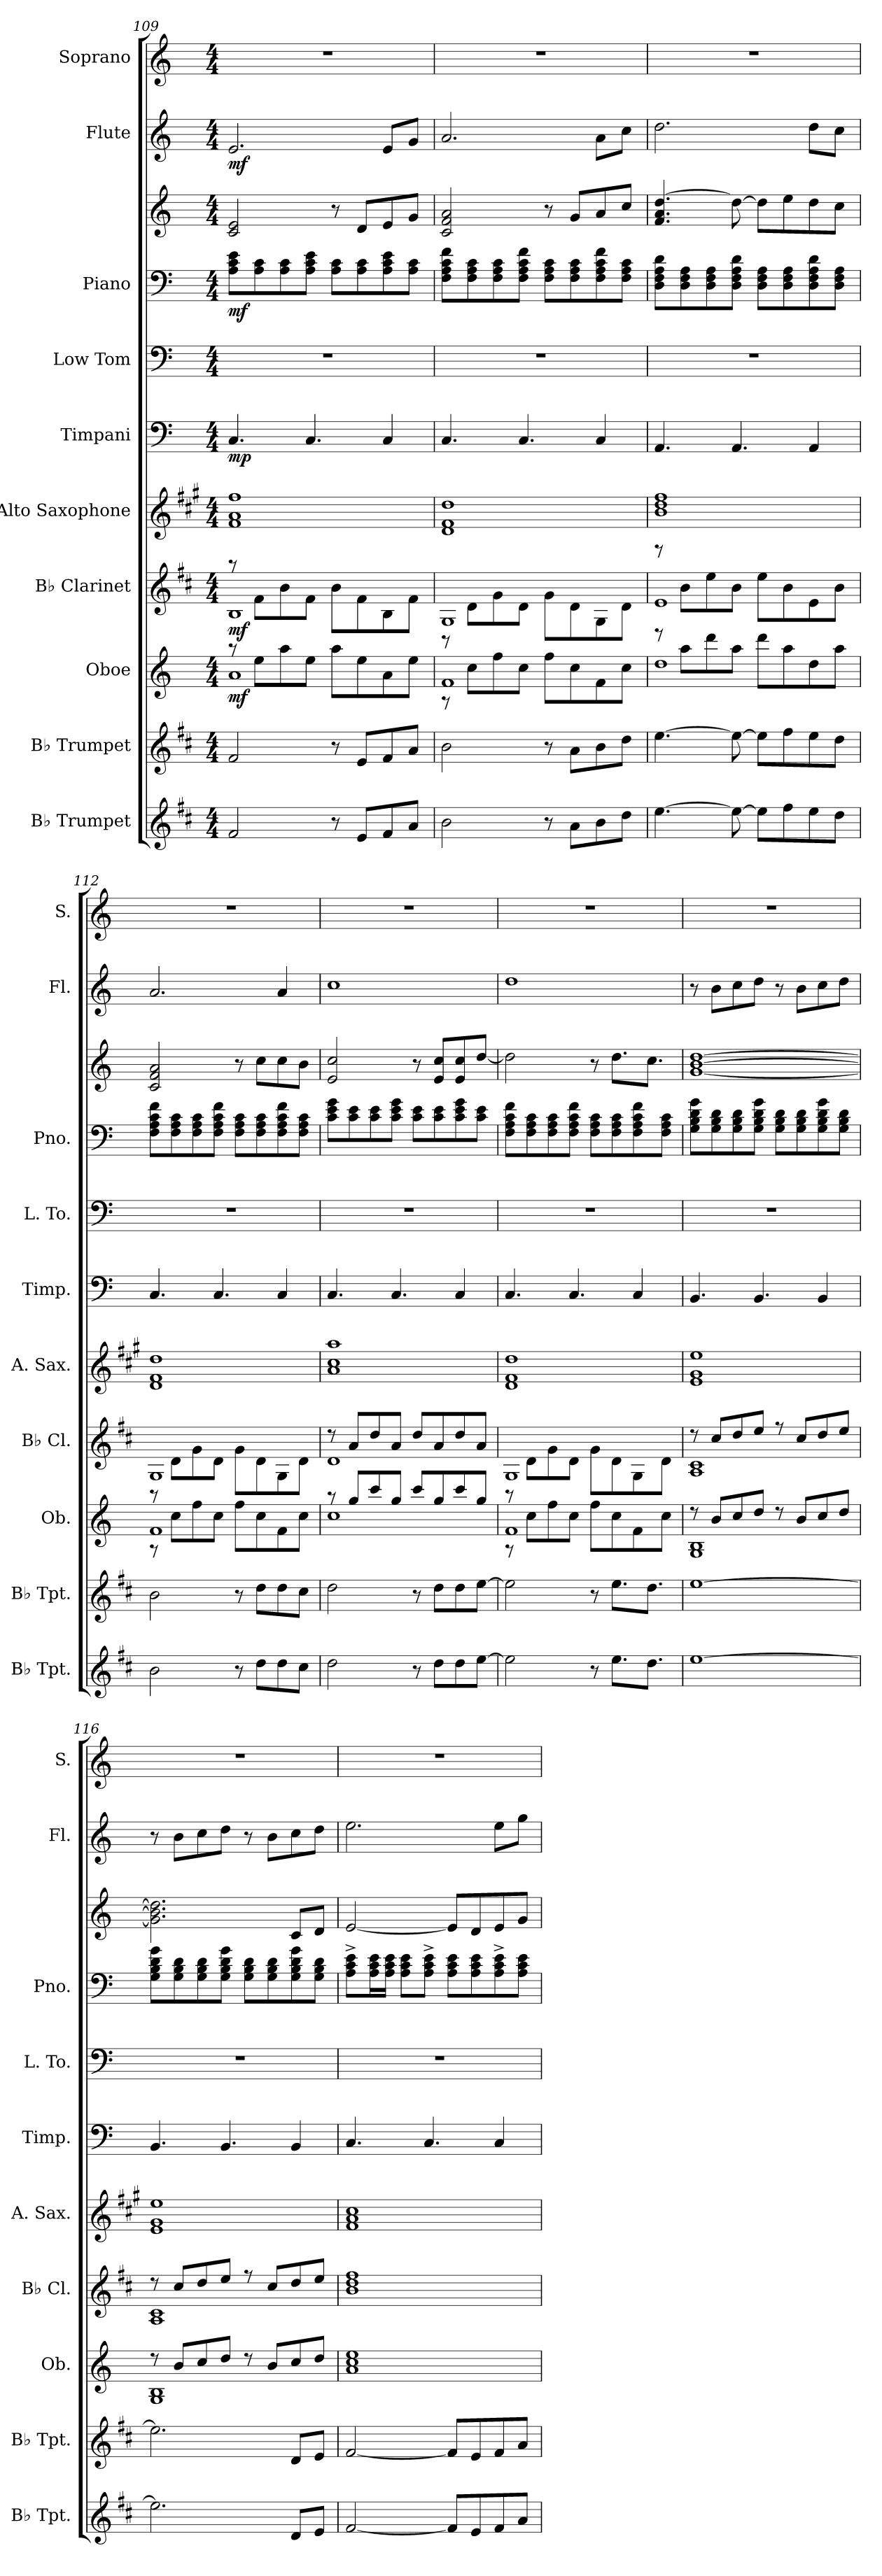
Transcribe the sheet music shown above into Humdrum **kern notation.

**kern	**kern	**kern	**dynam	**kern	**dynam	**kern	**kern	**dynam	**kern	**kern	**kern	**dynam	**kern	**dynam	**kern
*part10	*part9	*part8	*part8	*part7	*part7	*part6	*part5	*part5	*part4	*part3	*part3	*part3	*part2	*part2	*part1
*staff11	*staff10	*staff9	*staff9	*staff8	*staff8	*staff7	*staff6	*staff6	*staff5	*staff4	*staff3	*staff3/4	*staff2	*staff2	*staff1
*I"B♭ Trumpet	*I"B♭ Trumpet	*I"Oboe	*	*I"B♭ Clarinet	*	*I"Alto Saxophone	*I"Timpani	*	*I"Low Tom	*I"Piano	*	*	*I"Flute	*	*I"Soprano
*I'B♭ Tpt.	*I'B♭ Tpt.	*I'Ob.	*	*I'B♭ Cl.	*	*I'A. Sax.	*I'Timp.	*	*I'L. To.	*I'Pno.	*	*	*I'Fl.	*	*I'S.
*clefG2	*clefG2	*clefG2	*	*clefG2	*	*clefG2	*clefF4	*	*clefF4	*clefF4	*clefG2	*	*clefG2	*	*clefG2
*ITrd1c2	*ITrd1c2	*	*	*ITrd1c2	*	*ITrd5c9	*	*	*	*	*	*	*	*	*
*k[]	*k[]	*k[]	*	*k[]	*	*k[]	*k[]	*	*k[]	*k[]	*k[]	*	*k[]	*	*k[]
*M4/4	*M4/4	*M4/4	*	*M4/4	*	*M4/4	*M4/4	*	*M4/4	*M4/4	*M4/4	*	*M4/4	*	*M4/4
=109	=109	=109	=109	=109	=109	=109	=109	=109	=109	=109	=109	=109	=109	=109	=109
*	*	*^	*	*^	*	*	*	*	*	*	*	*	*	*	*
!	!	!	!	!LO:DY:b	!	!	!LO:DY:b	!	!	!LO:DY:b	!	!	!	!LO:DY:b=2	!	!LO:DY:b	!
2e/	2e/	1a	8raa	mf	1A	8raa	mf	1A 1c 1a	4.C/	mp	1r	8A\ 8c\ 8e\L	2c/ 2e/	mf	2.e/	mf	1r
.	.	.	8ee\L	.	.	8e\L	.	.	.	.	.	8A\ 8c\	.	.	.	.	.
.	.	.	8aa\	.	.	8a\	.	.	.	.	.	8A\ 8c\	.	.	.	.	.
.	.	.	8ee\J	.	.	8e\J	.	.	4.C/	.	.	8A\ 8c\ 8e\J	.	.	.	.	.
8r	8r	.	8aa\L	.	.	8a\L	.	.	.	.	.	8A\ 8c\L	8r	.	.	.	.
8d/L	8d/L	.	8ee\	.	.	8e\	.	.	.	.	.	8A\ 8c\	8d/L	.	.	.	.
8e/	8e/	.	8a\	.	.	8A\	.	.	4C/	.	.	8A\ 8c\ 8e\	8e/	.	8e/L	.	.
8g/J	8g/J	.	8ee\J	.	.	8e\J	.	.	.	.	.	8A\ 8c\J	8g/J	.	8g/J	.	.
=110	=110	=110	=110	=110	=110	=110	=110	=110	=110	=110	=110	=110	=110	=110	=110	=110	=110
2a\	2a\	1f	8r	.	1F	8r	.	1F 1A 1f	4.C/	.	1r	8F\ 8A\ 8c\ 8f\L	2c/ 2f/ 2a/	.	2.a/	.	1r
.	.	.	8cc\L	.	.	8c\L	.	.	.	.	.	8F\ 8A\ 8c\	.	.	.	.	.
.	.	.	8ff\	.	.	8f\	.	.	.	.	.	8F\ 8A\ 8c\	.	.	.	.	.
.	.	.	8cc\J	.	.	8c\J	.	.	4.C/	.	.	8F\ 8A\ 8c\ 8f\J	.	.	.	.	.
8r	8r	.	8ff\L	.	.	8f\L	.	.	.	.	.	8F\ 8A\ 8c\L	8r	.	.	.	.
8g\L	8g\L	.	8cc\	.	.	8c\	.	.	.	.	.	8F\ 8A\ 8c\	8g/L	.	.	.	.
8a\	8a\	.	8f\	.	.	8F\	.	.	4C/	.	.	8F\ 8A\ 8c\ 8f\	8a/	.	8a\L	.	.
8cc\J	8cc\J	.	8cc\J	.	.	8c\J	.	.	.	.	.	8F\ 8A\ 8c\J	8cc/J	.	8cc\J	.	.
!!LO:PB:g=z
=111	=111	=111	=111	=111	=111	=111	=111	=111	=111	=111	=111	=111	=111	=111	=111	=111	=111
[4.dd\	[4.dd\	1dd	8reee	.	1d	8reee	.	1d 1f 1a	4.AA/	.	1r	8D\ 8F\ 8A\ 8d\L	4.f/ 4.a/ [4.dd/	.	2.dd\	.	1r
.	.	.	8aa\L	.	.	8a\L	.	.	.	.	.	8D\ 8F\ 8A\	.	.	.	.	.
.	.	.	8ddd\	.	.	8dd\	.	.	.	.	.	8D\ 8F\ 8A\	.	.	.	.	.
8dd\_	8dd\_	.	8aa\J	.	.	8a\J	.	.	4.AA/	.	.	8D\ 8F\ 8A\ 8d\J	8dd\_	.	.	.	.
8dd\L]	8dd\L]	.	8ddd\L	.	.	8dd\L	.	.	.	.	.	8D\ 8F\ 8A\L	8dd\L]	.	.	.	.
8ee\	8ee\	.	8aa\	.	.	8a\	.	.	.	.	.	8D\ 8F\ 8A\	8ee\	.	.	.	.
8dd\	8dd\	.	8dd\	.	.	8d\	.	.	4AA/	.	.	8D\ 8F\ 8A\ 8d\	8dd\	.	8dd\L	.	.
8cc\J	8cc\J	.	8aa\J	.	.	8a\J	.	.	.	.	.	8D\ 8F\ 8A\J	8cc\J	.	8cc\J	.	.
=112	=112	=112	=112	=112	=112	=112	=112	=112	=112	=112	=112	=112	=112	=112	=112	=112	=112
2a\	2a\	1f	8r	.	1F	8r	.	1F 1A 1f	4.C/	.	1r	8F\ 8A\ 8c\ 8f\L	2c/ 2f/ 2a/	.	2.a/	.	1r
.	.	.	8cc\L	.	.	8c\L	.	.	.	.	.	8F\ 8A\ 8c\	.	.	.	.	.
.	.	.	8ff\	.	.	8f\	.	.	.	.	.	8F\ 8A\ 8c\	.	.	.	.	.
.	.	.	8cc\J	.	.	8c\J	.	.	4.C/	.	.	8F\ 8A\ 8c\ 8f\J	.	.	.	.	.
8r	8r	.	8ff\L	.	.	8f\L	.	.	.	.	.	8F\ 8A\ 8c\L	8r	.	.	.	.
8cc\L	8cc\L	.	8cc\	.	.	8c\	.	.	.	.	.	8F\ 8A\ 8c\	8cc\L	.	.	.	.
8cc\	8cc\	.	8f\	.	.	8F\	.	.	4C/	.	.	8F\ 8A\ 8c\ 8f\	8cc\	.	4a/	.	.
8b\J	8b\J	.	8cc\J	.	.	8c\J	.	.	.	.	.	8F\ 8A\ 8c\J	8b\J	.	.	.	.
=113	=113	=113	=113	=113	=113	=113	=113	=113	=113	=113	=113	=113	=113	=113	=113	=113	=113
2cc\	2cc\	8r	1cc	.	8r	1c	.	1c 1e 1cc	4.C/	.	1r	8c\ 8e\ 8g\L	2e/ 2cc/	.	1cc	.	1r
.	.	8gg/L	.	.	8g/L	.	.	.	.	.	.	8c\ 8e\	.	.	.	.	.
.	.	8ccc/	.	.	8cc/	.	.	.	.	.	.	8c\ 8e\	.	.	.	.	.
.	.	8gg/J	.	.	8g/J	.	.	.	4.C/	.	.	8c\ 8e\ 8g\J	.	.	.	.	.
8r	8r	8ccc/L	.	.	8cc/L	.	.	.	.	.	.	8c\ 8e\L	8r	.	.	.	.
8cc\L	8cc\L	8gg/	.	.	8g/	.	.	.	.	.	.	8c\ 8e\	8e/ 8cc/L	.	.	.	.
8cc\	8cc\	8ccc/	.	.	8cc/	.	.	.	4C/	.	.	8c\ 8e\ 8g\	8e/ 8cc/	.	.	.	.
[8dd\J	[8dd\J	8gg/J	.	.	8g/J	.	.	.	.	.	.	8c\ 8e\J	[8dd/J	.	.	.	.
!!LO:PB:g=z
=114	=114	=114	=114	=114	=114	=114	=114	=114	=114	=114	=114	=114	=114	=114	=114	=114	=114
2dd\]	2dd\]	1f	8r	.	1F	8r	.	1F 1A 1f	4.C/	.	1r	8F\ 8A\ 8c\ 8f\L	2dd\]	.	1dd	.	1r
.	.	.	8cc\L	.	.	8c\L	.	.	.	.	.	8F\ 8A\ 8c\	.	.	.	.	.
.	.	.	8ff\	.	.	8f\	.	.	.	.	.	8F\ 8A\ 8c\	.	.	.	.	.
.	.	.	8cc\J	.	.	8c\J	.	.	4.C/	.	.	8F\ 8A\ 8c\ 8f\J	.	.	.	.	.
8r	8r	.	8ff\L	.	.	8f\L	.	.	.	.	.	8F\ 8A\ 8c\L	8r	.	.	.	.
8.dd\L	8.dd\L	.	8cc\	.	.	8c\	.	.	.	.	.	8F\ 8A\ 8c\	8.dd\L	.	.	.	.
.	.	.	8f\	.	.	8F\	.	.	4C/	.	.	8F\ 8A\ 8c\ 8f\	.	.	.	.	.
8.cc\J	8.cc\J	.	.	.	.	.	.	.	.	.	.	.	8.cc\J	.	.	.	.
.	.	.	8cc\J	.	.	8c\J	.	.	.	.	.	8F\ 8A\ 8c\J	.	.	.	.	.
=115	=115	=115	=115	=115	=115	=115	=115	=115	=115	=115	=115	=115	=115	=115	=115	=115	=115
[1dd	[1dd	8r	1G 1B	.	8r	1G 1B	.	1G 1B 1g	4.BB/	.	1r	8G\ 8B\ 8d\ 8g\L	[1g [1b [1dd	.	8r	.	1r
.	.	8b/L	.	.	8b/L	.	.	.	.	.	.	8G\ 8B\ 8d\	.	.	8b\L	.	.
.	.	8cc/	.	.	8cc/	.	.	.	.	.	.	8G\ 8B\ 8d\	.	.	8cc\	.	.
.	.	8dd/J	.	.	8dd/J	.	.	.	4.BB/	.	.	8G\ 8B\ 8d\ 8g\J	.	.	8dd\J	.	.
.	.	8r	.	.	8r	.	.	.	.	.	.	8G\ 8B\ 8d\L	.	.	8r	.	.
.	.	8b/L	.	.	8b/L	.	.	.	.	.	.	8G\ 8B\ 8d\	.	.	8b\L	.	.
.	.	8cc/	.	.	8cc/	.	.	.	4BB/	.	.	8G\ 8B\ 8d\ 8g\	.	.	8cc\	.	.
.	.	8dd/J	.	.	8dd/J	.	.	.	.	.	.	8G\ 8B\ 8d\J	.	.	8dd\J	.	.
=116	=116	=116	=116	=116	=116	=116	=116	=116	=116	=116	=116	=116	=116	=116	=116	=116	=116
2.dd\]	2.dd\]	8r	1G 1B	.	8r	1G 1B	.	1G 1B 1g	4.BB/	.	1r	8G\ 8B\ 8d\ 8g\L	2.g\] 2.b\] 2.dd\]	.	8r	.	1r
.	.	8b/L	.	.	8b/L	.	.	.	.	.	.	8G\ 8B\ 8d\	.	.	8b\L	.	.
.	.	8cc/	.	.	8cc/	.	.	.	.	.	.	8G\ 8B\ 8d\	.	.	8cc\	.	.
.	.	8dd/J	.	.	8dd/J	.	.	.	4.BB/	.	.	8G\ 8B\ 8d\ 8g\J	.	.	8dd\J	.	.
.	.	8r	.	.	8r	.	.	.	.	.	.	8G\ 8B\ 8d\L	.	.	8r	.	.
.	.	8b/L	.	.	8b/L	.	.	.	.	.	.	8G\ 8B\ 8d\	.	.	8b\L	.	.
8c/L	8c/L	8cc/	.	.	8cc/	.	.	.	4BB/	.	.	8G\ 8B\ 8d\ 8g\	8c/L	.	8cc\	.	.
8d/J	8d/J	8dd/J	.	.	8dd/J	.	.	.	.	.	.	8G\ 8B\ 8d\J	8d/J	.	8dd\J	.	.
*	*	*v	*v	*	*	*	*	*	*	*	*	*	*	*	*	*	*
*	*	*	*	*v	*v	*	*	*	*	*	*	*	*	*	*	*
!!LO:PB:g=z
=117	=117	=117	=117	=117	=117	=117	=117	=117	=117	=117	=117	=117	=117	=117	=117
[2e/	[2e/	1a 1cc 1ee	.	1a 1cc 1ee	.	1A 1c 1e	4.C/	.	1r	8A\^ 8c\^ 8e\^L	[2e/	.	2.ee\	.	1r
.	.	.	.	.	.	.	.	.	.	16A\ 16c\ 16e\L	.	.	.	.	.
.	.	.	.	.	.	.	.	.	.	16A\ 16c\ 16e\JJ	.	.	.	.	.
.	.	.	.	.	.	.	.	.	.	8A\ 8c\ 8e\L	.	.	.	.	.
.	.	.	.	.	.	.	4.C/	.	.	8A\^ 8c\^ 8e\^J	.	.	.	.	.
8e/L]	8e/L]	.	.	.	.	.	.	.	.	8A\ 8c\ 8e\L	8e/L]	.	.	.	.
8d/	8d/	.	.	.	.	.	.	.	.	8A\ 8c\ 8e\	8d/	.	.	.	.
8e/	8e/	.	.	.	.	.	4C/	.	.	8A\^ 8c\^ 8e\^	8e/	.	8ee\L	.	.
8g/J	8g/J	.	.	.	.	.	.	.	.	8A\ 8c\ 8e\J	8g/J	.	8gg\J	.	.
=	=	=	=	=	=	=	=	=	=	=	=	=	=	=	=
*-	*-	*-	*-	*-	*-	*-	*-	*-	*-	*-	*-	*-	*-	*-	*-
